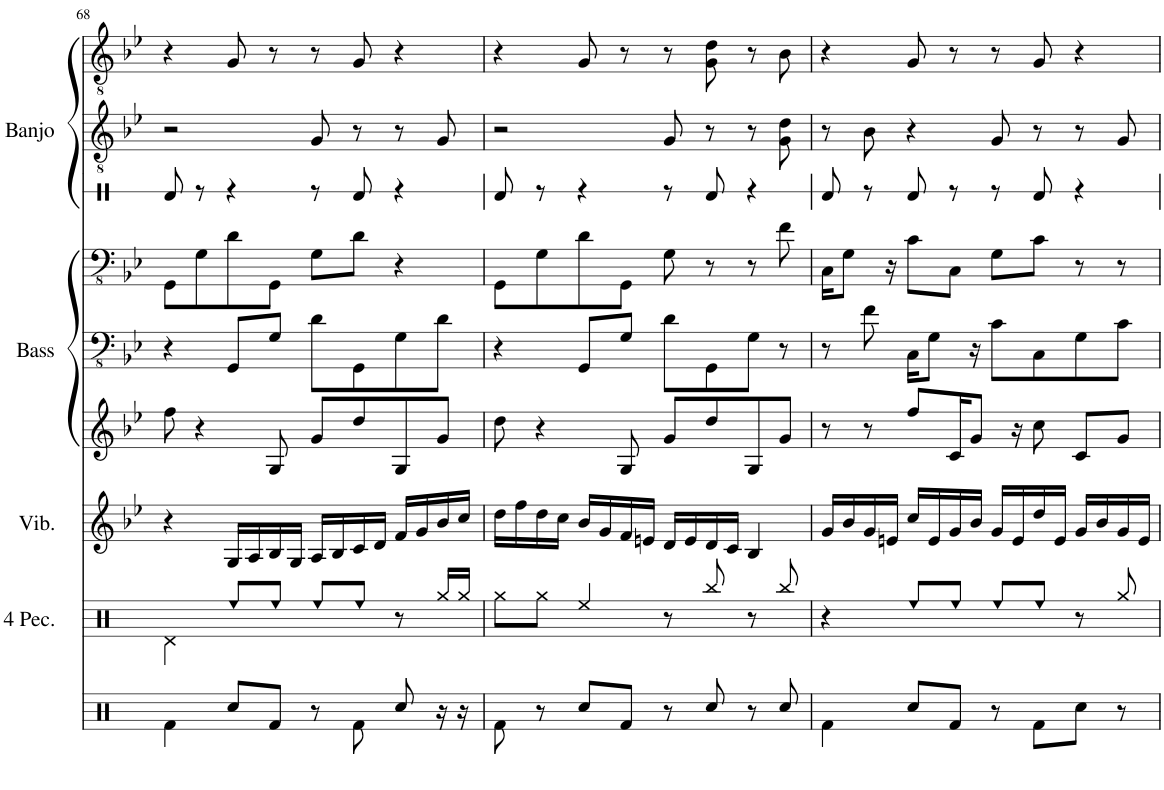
**kern	**kern	**kern	**kern	**kern	**kern
*part6	*part5	*part4	*part3	*part2	*part1
*staff6	*staff5	*staff4	*staff3	*staff2	*staff1
*I"Vibraphone	*I"Pitched Bongos	*I"Guitar 2	*I"Guitar 1	*I"Banjo 2	*I"Banjo 1
*I'Vib.	*	*	*	*I'Banjo	*
!!LO:PB:g=z
*clefF4	*clefG2	*clefFv4	*clefFv4	*clefGv2	*clefGv2
*k[b-e-]	*k[b-e-]	*k[b-e-]	*k[b-e-]	*k[b-e-]	*k[b-e-]
*M4/4	*M4/4	*M4/4	*M4/4	*M4/4	*M4/4
=68	=68	=68	=68	=68	=68
4r	8ff\	4r	8GGG\L	2r	4r
.	4r	.	8GG\	.	.
16G/LL	.	8GGG/L	8D\	.	8G/
16A/	.	.	.	.	.
16B-/	8G/	8GG/J	8GGG\J	.	8r
16G/JJ	.	.	.	.	.
16A/LL	8g/L	8D\L	8GG\L	8G/	8r
16B-/	.	.	.	.	.
16c/	8dd/	8GGG\	8D\J	8r	8G/
16d/JJ	.	.	.	.	.
16f/LL	8G/	8GG\	4r	8r	4r
16g/	.	.	.	.	.
16b-/	8g/J	8D\J	.	8G/	.
16cc/JJ	.	.	.	.	.
=69	=69	=69	=69	=69	=69
16dd\LL	8dd\	4r	8GGG\L	2r	4r
16ff\	.	.	.	.	.
16dd\	4r	.	8GG\	.	.
16cc\JJ	.	.	.	.	.
16b-/LL	.	8GGG/L	8D\	.	8G/
16g/	.	.	.	.	.
16f/	8G/	8GG/J	8GGG\J	.	8r
16en/JJ	.	.	.	.	.
16d/LL	8g/L	8D\L	8GG\	8G/	8r
16e/	.	.	.	.	.
16d/	8dd/	8GGG\	8r	8r	8G\ 8d\
16c/JJ	.	.	.	.	.
4B-/	8G/	8GG\J	8r	8r	8r
.	8g/J	8r	8F\	8G\ 8d\	8B-\
=70	=70	=70	=70	=70	=70
16g/LL	8r	8r	16CC\KL	8r	4r
16b-/	.	.	8GG\J	.	.
16g/	8r	8F\	.	8B-\	.
16en/JJ	.	.	16r	.	.
16cc/LL	8ff/L	16CC\KL	8C\L	4r	8G/
16e/	.	8GG\J	.	.	.
16g/	16c/K	.	8CC\J	.	8r
16b-/JJ	8g/J	16r	.	.	.
16g/LL	.	8C\L	8GG\L	8G/	8r
16e/	16r	.	.	.	.
16dd/	8cc\	8CC\	8C\J	8r	8G/
16e/JJ	.	.	.	.	.
16g/LL	8c/L	8GG\	8r	8r	4r
16b-/	.	.	.	.	.
16g/	8g/J	8C\J	8r	8G/	.
16e/JJ	.	.	.	.	.
=	=	=	=	=	=
*-	*-	*-	*-	*-	*-
